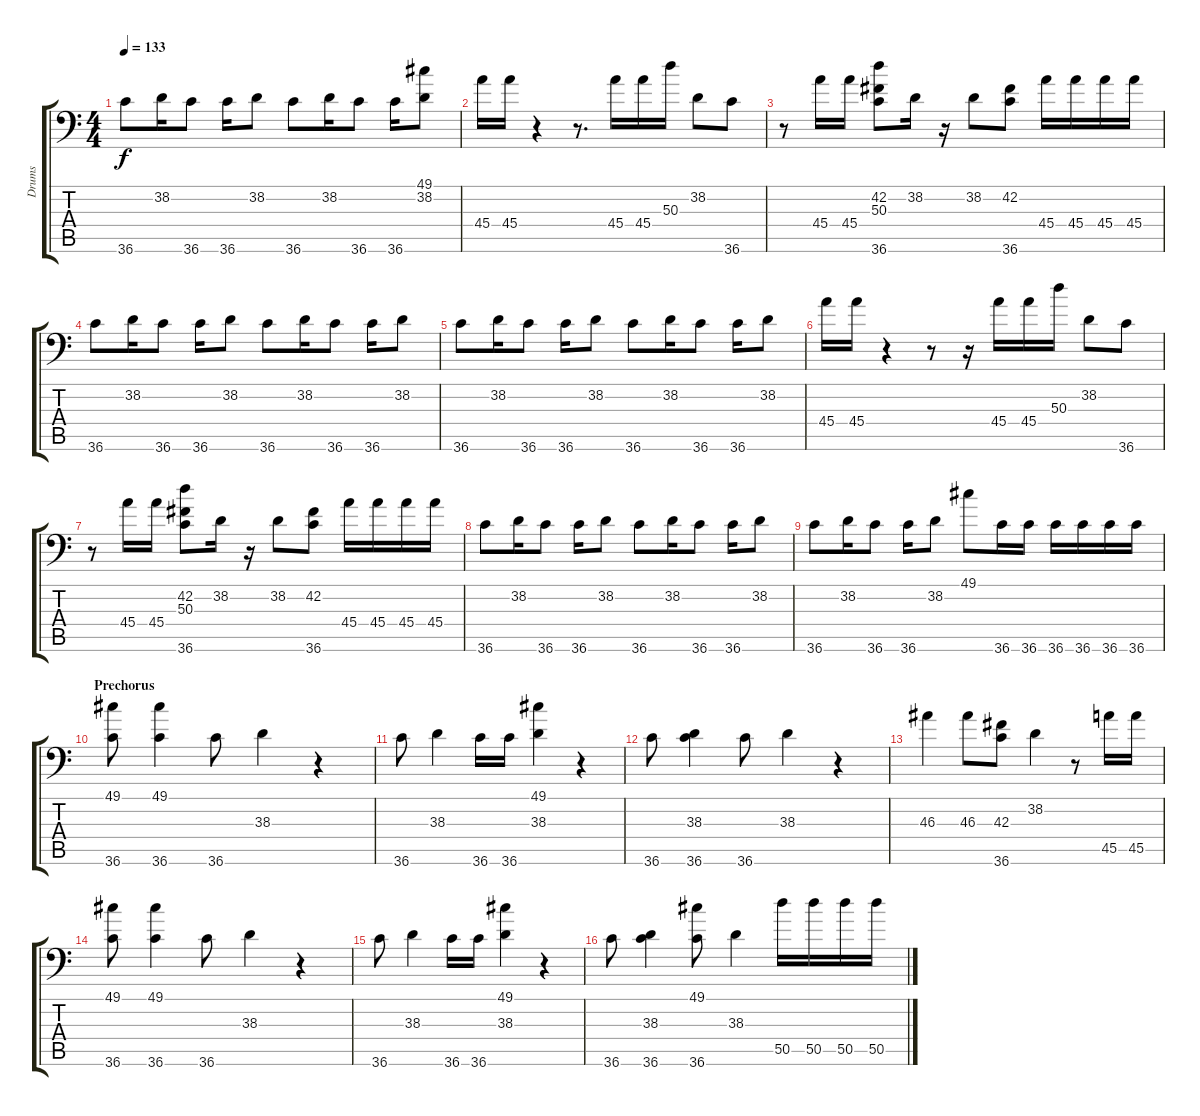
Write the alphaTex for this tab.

\track ("Drums" "Drums") {instrument acousticgrandpiano}
\staff {score tabs}
\tuning (C-1 C-1 C-1 C-1 C-1 C-1) {hide}
\ts (4 4)
\tempo 133
\clef f4
\ks c
36.6.8{dy f} 38.2.16 36.6.8 36.6.16 38.2.8 36.6.8 38.2.16 36.6.8 36.6.16 (49.1 38.2).8 |
45.4.16 45.4.16 r.4 r.8{d} 45.4.16 45.4.16 50.3.16 38.2.8 36.6.8 |
r.8 45.4.16 45.4.16 (42.2 50.3 36.6).8 38.2.16 r.16 38.2.8 (42.2 36.6).8 45.4.16 45.4.16 45.4.16 45.4.16 |
36.6.8 38.2.16 36.6.8 36.6.16 38.2.8 36.6.8 38.2.16 36.6.8 36.6.16 38.2.8 |
36.6.8 38.2.16 36.6.8 36.6.16 38.2.8 36.6.8 38.2.16 36.6.8 36.6.16 38.2.8 |
45.4.16 45.4.16 r.4 r.8 r.16 45.4.16 45.4.16 50.3.16 38.2.8 36.6.8 |
r.8 45.4.16 45.4.16 (42.2 50.3 36.6).8 38.2.16 r.16 38.2.8 (42.2 36.6).8 45.4.16 45.4.16 45.4.16 45.4.16 |
36.6.8 38.2.16 36.6.8 36.6.16 38.2.8 36.6.8 38.2.16 36.6.8 36.6.16 38.2.8 |
36.6.8 38.2.16 36.6.8 36.6.16 38.2.8 49.1.8 36.6.16 36.6.16 36.6.16 36.6.16 36.6.16 36.6.16 |
\section ("" "Prechorus")
(49.1 36.6).8 (49.1 36.6).4 36.6.8 38.3.4 r.4 |
36.6.8 38.3.4 36.6.16 36.6.16 (49.1 38.3).4 r.4 |
36.6.8 (38.3 36.6).4 36.6.8 38.3.4 r.4 |
46.3.4 46.3.8 (42.3 36.6).8 38.2.4 r.8 45.5.16 45.5.16 |
(49.1 36.6).8 (49.1 36.6).4 36.6.8 38.3.4 r.4 |
36.6.8 38.3.4 36.6.16 36.6.16 (49.1 38.3).4 r.4 |
36.6.8 (38.3 36.6).4 (49.1 36.6).8 38.3.4 50.5.16 50.5.16 50.5.16 50.5.16
